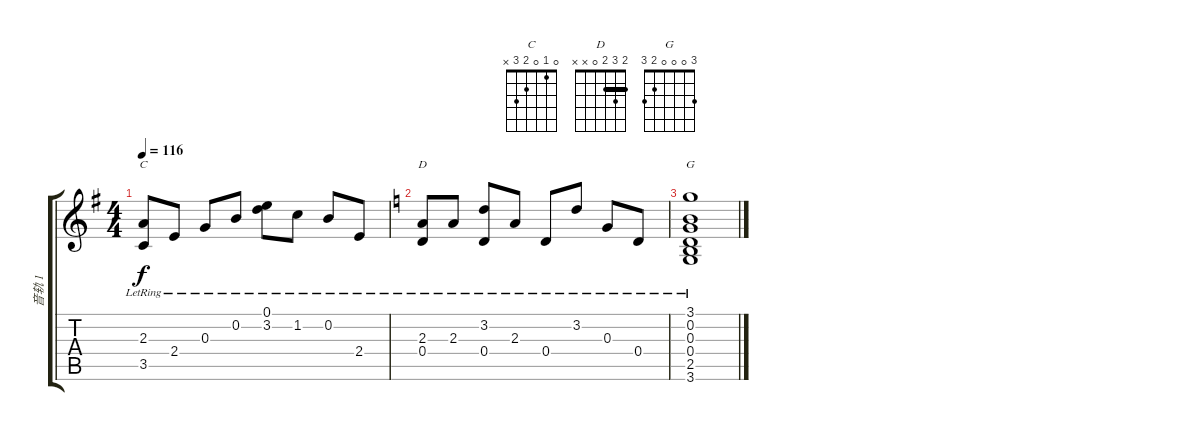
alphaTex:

\track ("音轨 1" "音轨 1") {instrument acousticguitarsteel}
\staff {score tabs}
\tuning (E4 B3 G3 D3 A2 E2) {hide}
\chord ("C" 0 1 0 2 3 x)
\chord ("D" 2 3 2 0 x x) {barre 2}
\chord ("G" 3 0 0 0 2 3)
\ts (4 4)
\tempo 116
\clef g2
\ks g
(2.3{lr} 3.5{lr}).8{ch "C" dy f} 2.4{lr}.8 0.3{lr}.8 0.2{lr}.8 (0.1{lr} 3.2{lr}).8 1.2{lr}.8 0.2{lr}.8 2.4{lr}.8 |
\ks c
(2.3{lr} 0.4{lr}).8{ch "D"} 2.3{lr}.8 (3.2{lr} 0.4{lr}).8 2.3{lr}.8 0.4{lr}.8 3.2{lr}.8 0.3{lr}.8 0.4{lr}.8 |
(3.1{lr} 0.2 0.3{lr} 0.4{lr} 2.5{lr} 3.6{lr}).1{ch "G"}
